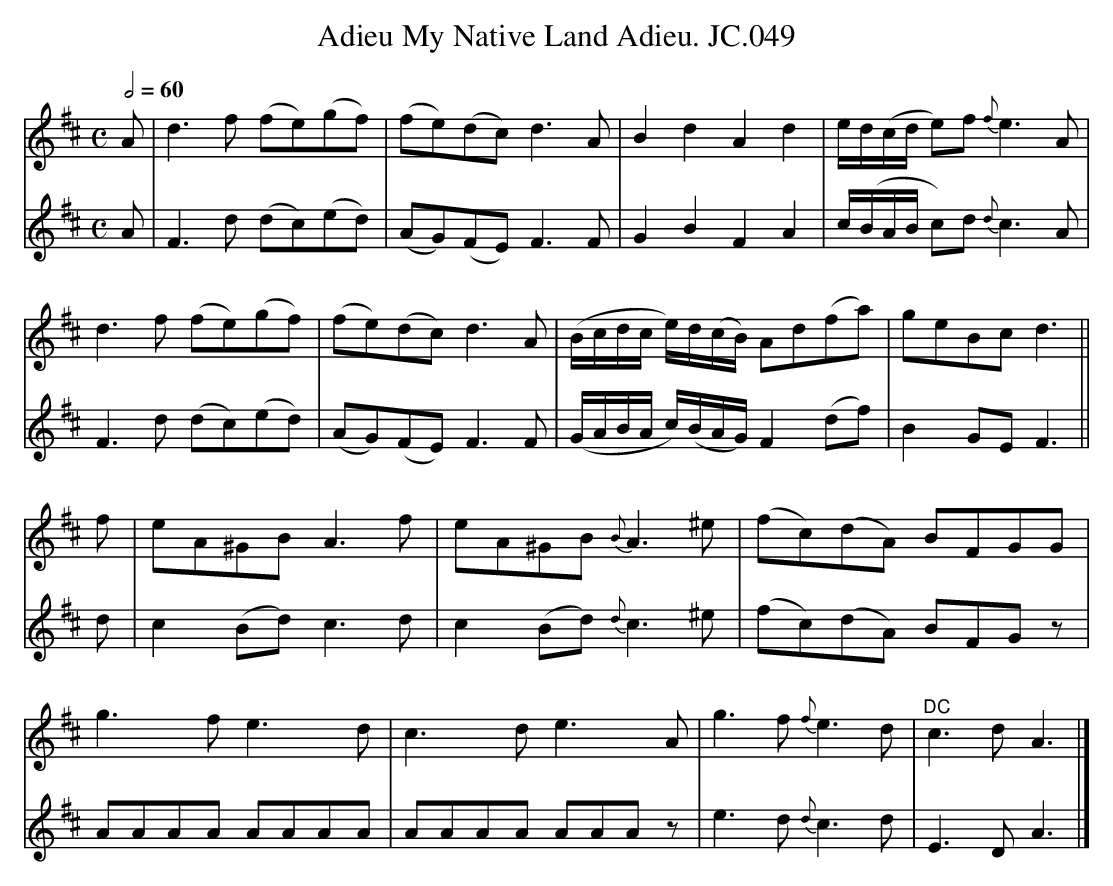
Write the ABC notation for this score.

X:1
T:Adieu My Native Land Adieu. JC.049
M:C
L:1/8
Q:2/4=60
K:D
[V:1]A|d3f (fe)(gf)|(fe)(dc) d3A|B2d2 A2d2|e/d/(c/d/ e)f{f}e3A|
[V:2]A|F3d (dc)(ed)|(AG)(FE) F3F|G2B2 F2A2|c/(B/A/B/ c)d{d}c3A|
[V:1]d3f (fe)(gf)|(fe)(dc) d3A|(B/c/d/c/ e/)d/(c/B/) Ad(fa)|geBc d3||
[V:2]F3d (dc)(ed)|(AG)(FE) F3F|(G/A/B/A/ c/)(B/A/G/)F2(df)|B2GE F3||
[V:1]f|eA^GB A3f|eA^GB {B}A3^e|(fc)(dA) BFGG|
[V:2]d|c2(Bd) c3d|c2(Bd) {d}c3^e|(fc)(dA) BFGz|
[V:1]g3f e3d|c3d e3A|g3f {f}e3d|"^DC"c3d A3|]
[V:2]AAAA AAAA|AAAA AAAz|e3d {d}c3d|E3D A3|]
